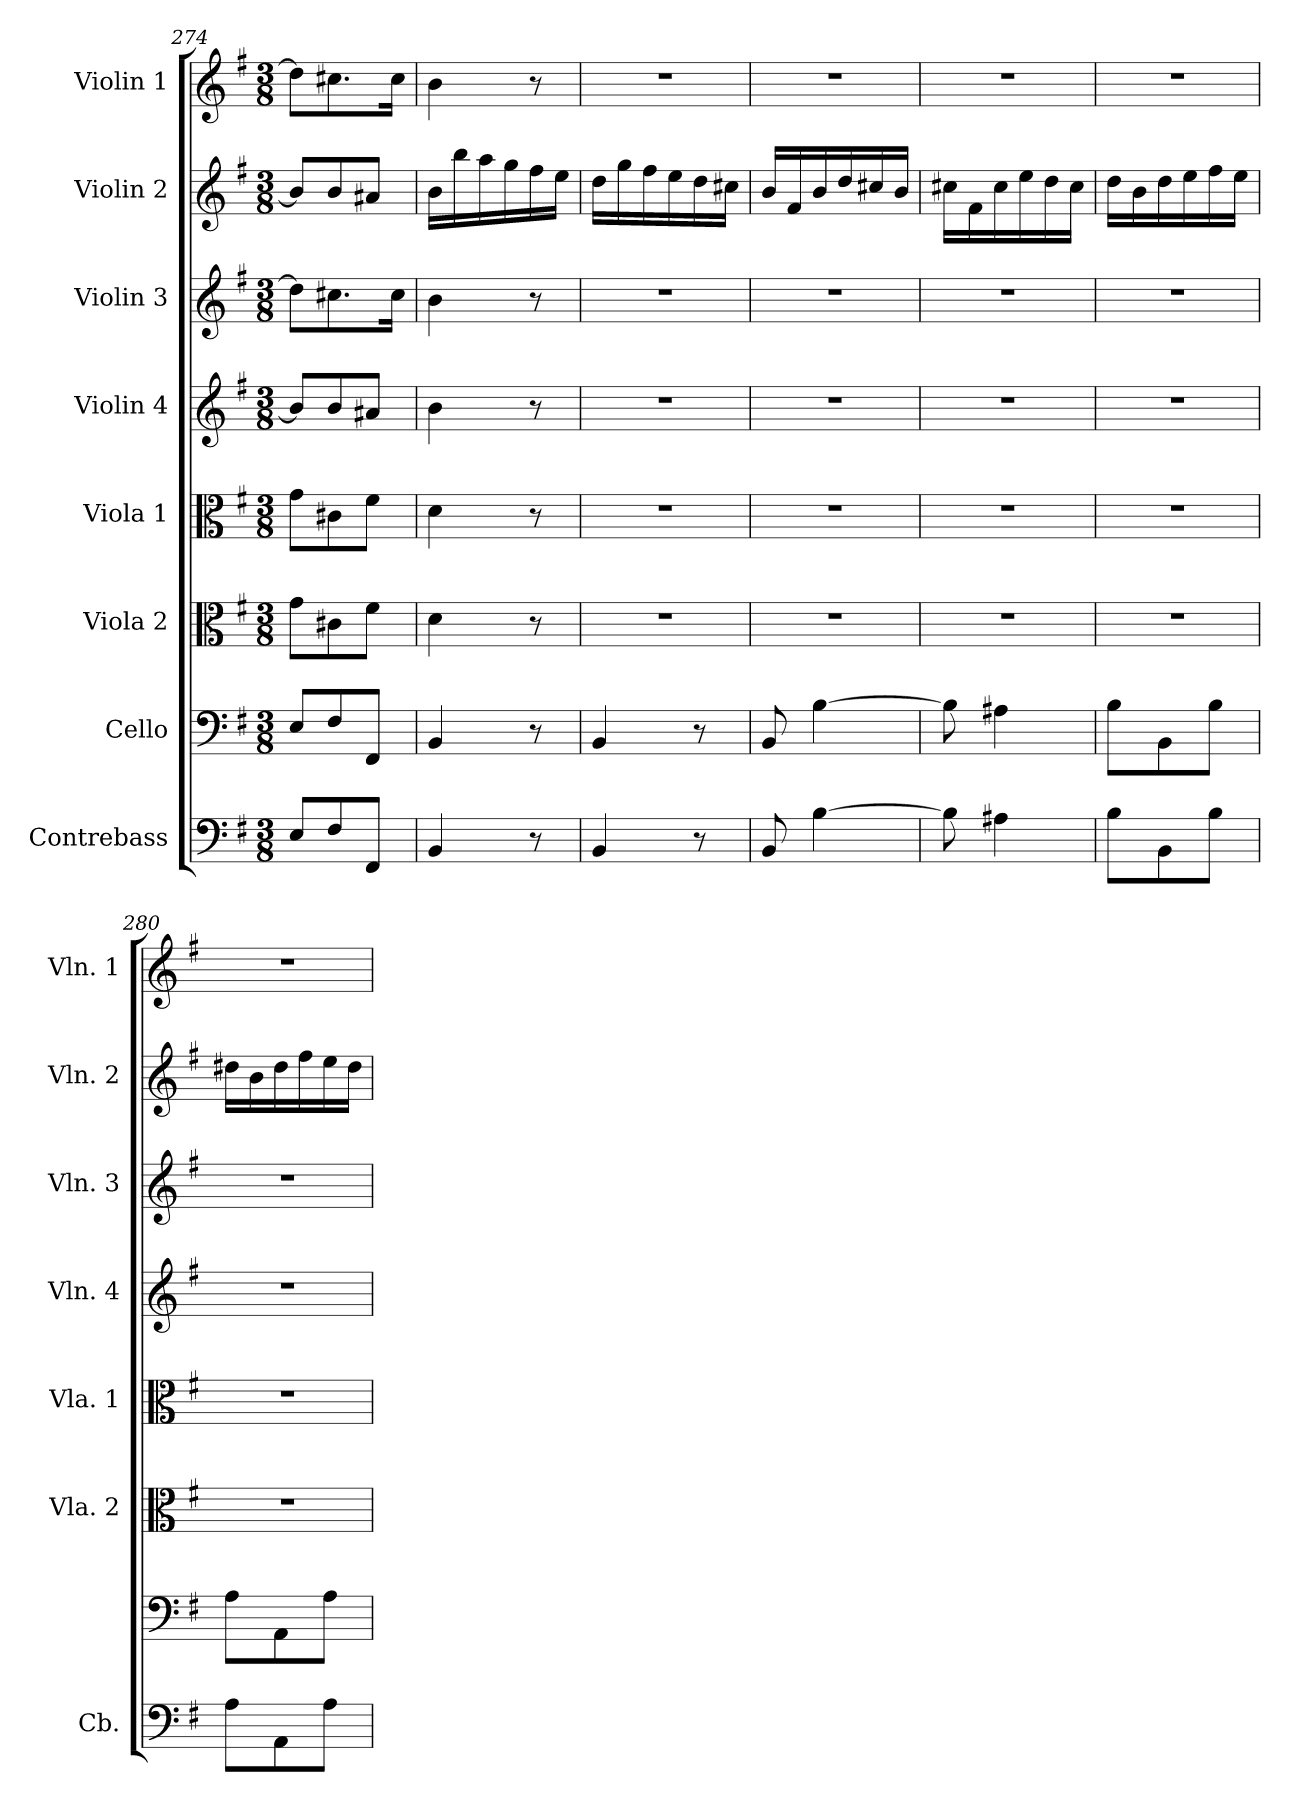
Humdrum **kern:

**kern	**kern	**kern	**kern	**kern	**kern	**kern	**kern
*part8	*part7	*part6	*part5	*part4	*part3	*part2	*part1
*staff8	*staff7	*staff6	*staff5	*staff4	*staff3	*staff2	*staff1
*I"Contrebass	*I"Cello	*I"Viola 2	*I"Viola 1	*I"Violin 4	*I"Violin 3	*I"Violin 2	*I"Violin 1
*I'Cb.	*	*I'Vla. 2	*I'Vla. 1	*I'Vln. 4	*I'Vln. 3	*I'Vln. 2	*I'Vln. 1
*clefF4	*clefF4	*clefC3	*clefC3	*clefG2	*clefG2	*clefG2	*clefG2
*ITrd7c12	*	*	*	*	*	*	*
*k[f#]	*k[f#]	*k[f#]	*k[f#]	*k[f#]	*k[f#]	*k[f#]	*k[f#]
*M3/8	*M3/8	*M3/8	*M3/8	*M3/8	*M3/8	*M3/8	*M3/8
=274	=274	=274	=274	=274	=274	=274	=274
8EE/L	8E/L	8g\L	8g\L	8b/L]	8dd\L]	8b/L]	8dd\L]
8FF#/	8F#/	8c#X\	8c#X\	8b/	8.cc#X\	8b/	8.cc#X\
8FFF#/J	8FF#/J	8f#\J	8f#\J	8a#X/J	.	8a#X/J	.
.	.	.	.	.	16cc#\Jk	.	16cc#\Jk
=275	=275	=275	=275	=275	=275	=275	=275
4BBB/	4BB/	4d\	4d\	4b\	4b\	16b\LL	4b\
.	.	.	.	.	.	16bb\	.
.	.	.	.	.	.	16aa\	.
.	.	.	.	.	.	16gg\	.
8r	8r	8r	8r	8r	8r	16ff#\	8r
.	.	.	.	.	.	16ee\JJ	.
=276	=276	=276	=276	=276	=276	=276	=276
4BBB/	4BB/	4.r	4.r	4.r	4.r	16dd\LL	4.r
.	.	.	.	.	.	16gg\	.
.	.	.	.	.	.	16ff#\	.
.	.	.	.	.	.	16ee\	.
8r	8r	.	.	.	.	16dd\	.
.	.	.	.	.	.	16cc#X\JJ	.
!!LO:PB:g=z
=277	=277	=277	=277	=277	=277	=277	=277
8BBB/	8BB/	4.r	4.r	4.r	4.r	16b/LL	4.r
.	.	.	.	.	.	16f#/	.
[4BB\	[4B\	.	.	.	.	16b/	.
.	.	.	.	.	.	16dd/	.
.	.	.	.	.	.	16cc#X/	.
.	.	.	.	.	.	16b/JJ	.
=278	=278	=278	=278	=278	=278	=278	=278
8BB\]	8B\]	4.r	4.r	4.r	4.r	16cc#X\LL	4.r
.	.	.	.	.	.	16f#\	.
4AA#X\	4A#X\	.	.	.	.	16cc#\	.
.	.	.	.	.	.	16ee\	.
.	.	.	.	.	.	16dd\	.
.	.	.	.	.	.	16cc#\JJ	.
=279	=279	=279	=279	=279	=279	=279	=279
8BB\L	8B\L	4.r	4.r	4.r	4.r	16dd\LL	4.r
.	.	.	.	.	.	16b\	.
8BBB\	8BB\	.	.	.	.	16dd\	.
.	.	.	.	.	.	16ee\	.
8BB\J	8B\J	.	.	.	.	16ff#\	.
.	.	.	.	.	.	16ee\JJ	.
=280	=280	=280	=280	=280	=280	=280	=280
8AA\L	8A\L	4.r	4.r	4.r	4.r	16dd#X\LL	4.r
.	.	.	.	.	.	16b\	.
8AAA\	8AA\	.	.	.	.	16dd#\	.
.	.	.	.	.	.	16ff#\	.
8AA\J	8A\J	.	.	.	.	16ee\	.
.	.	.	.	.	.	16dd#\JJ	.
=	=	=	=	=	=	=	=
*-	*-	*-	*-	*-	*-	*-	*-
